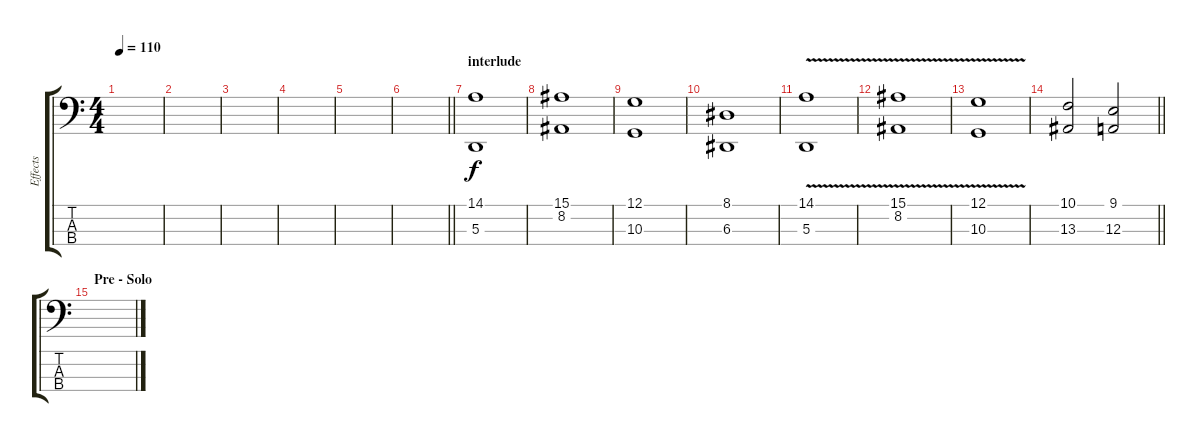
\track ("Effects" "Effects") {instrument applause}
\staff {score tabs}
\tuning (G2 D2 A1 D1) {hide}
\ts (4 4)
\tempo 110
\clef f4
\ks c
|
|
|
|
|
\barLineRight lightlight
|
\section ("" "interlude")
(14.1 5.3).1{volume 14 instrument stringensemble2} |
(15.1 8.2).1 |
(12.1 10.3).1 |
(8.1 6.3).1 |
(14.1{v} 5.3).1{volume 14 instrument stringensemble2} |
(15.1{v} 8.2).1 |
(12.1{v} 10.3).1 |
\barLineRight lightlight
(10.1 13.3).2 (9.1 12.3).2 |
\section ("" "Pre - Solo ")
